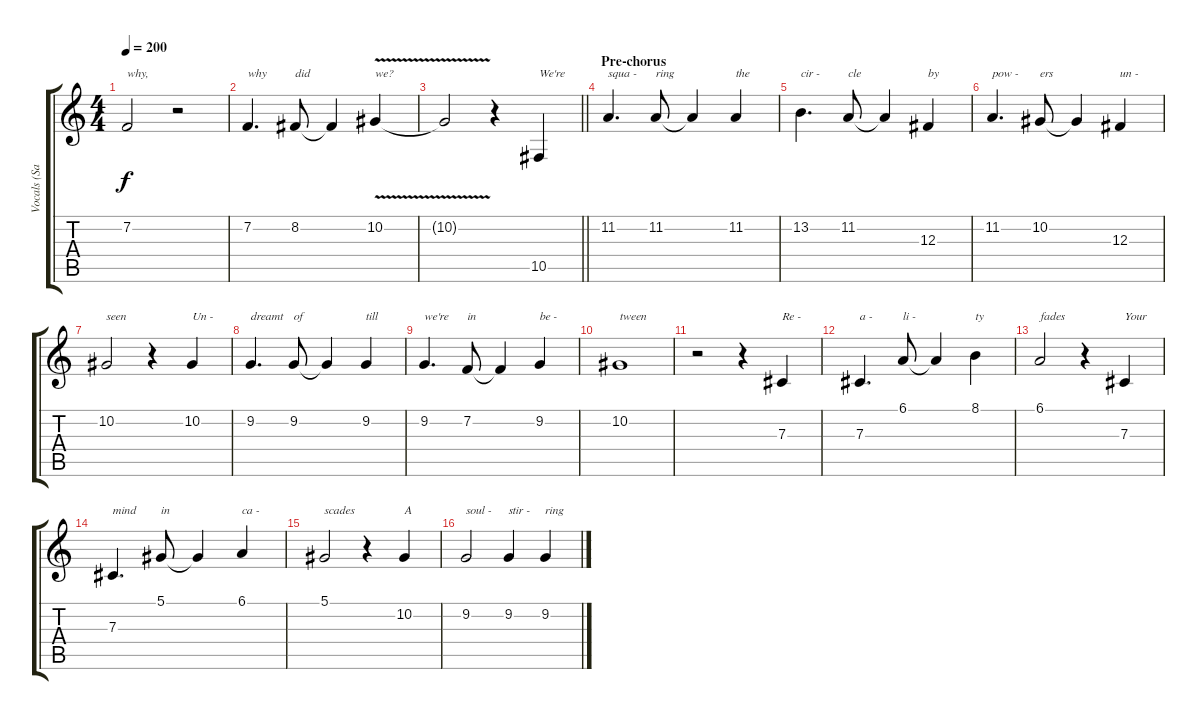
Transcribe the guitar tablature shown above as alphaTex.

\track ("Vocals (Sabine)" "Vocals (Sa") {instrument flute}
\staff {score tabs}
\tuning (Eb4 Bb3 Gb3 Db3 Ab2 Eb2) {hide}
\ts (4 4)
\tempo 200
\clef g2
\ks c
7.2.2{txt "why," dy f} r.2 |
7.2.4{d txt "why"} 8.2.8{txt "did"} 8.2{t}.4 10.2{v}.4{txt "we?"} |
\barLineRight lightlight
10.2{t}.2 r.4 10.5.4{txt "We're"} |
\section ("" "Pre-chorus")
11.2.4{d txt "squa -"} 11.2.8{txt "ring"} 11.2{t}.4 11.2.4{txt "the"} |
13.2.4{d txt "cir -"} 11.2.8{txt "cle"} 11.2{t}.4 12.3.4{txt "by"} |
11.2.4{d txt "pow -"} 10.2.8{txt "ers"} 10.2{t}.4 12.3.4{txt "un -"} |
10.2.2{txt "seen"} r.4 10.2.4{txt "Un -"} |
9.2.4{d txt "dreamt"} 9.2.8{txt "of"} 9.2{t}.4 9.2.4{txt "till"} |
9.2.4{d txt "we're"} 7.2.8{txt "in"} 7.2{t}.4 9.2.4{txt "be -"} |
10.2.1{txt "tween"} |
r.2 r.4 7.3.4{txt "Re -"} |
7.3.4{d txt "a -"} 6.1.8{txt "li -"} 6.1{t}.4 8.1.4{txt "ty"} |
6.1.2{txt "fades"} r.4 7.3.4{txt "Your"} |
7.3.4{d txt "mind"} 5.1.8{txt "in"} 5.1{t}.4 6.1.4{txt "ca -"} |
5.1.2{txt "scades"} r.4 10.2.4{txt "A"} |
9.2.2{txt "soul -"} 9.2.4{txt "stir -"} 9.2.4{txt "ring"}
